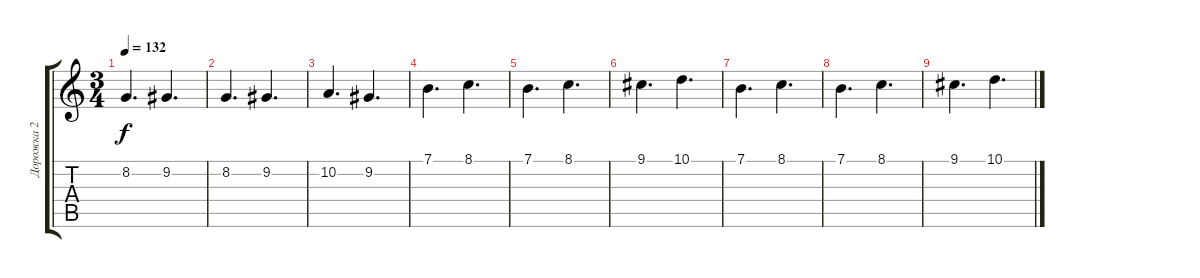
\track ("Дорожка 2" "Дорожка 2") {instrument pad7halo}
\staff {score tabs}
\tuning (E4 B3 G3 D3 A2 E2) {hide}
\ts (3 4)
\tempo 132
\clef g2
\ks c
8.2.4{d dy f} 9.2.4{d} |
8.2.4{d} 9.2.4{d} |
10.2.4{d} 9.2.4{d} |
7.1.4{d} 8.1.4{d} |
7.1.4{d} 8.1.4{d} |
9.1.4{d} 10.1.4{d} |
7.1.4{d} 8.1.4{d} |
7.1.4{d} 8.1.4{d} |
9.1.4{d} 10.1.4{d}
